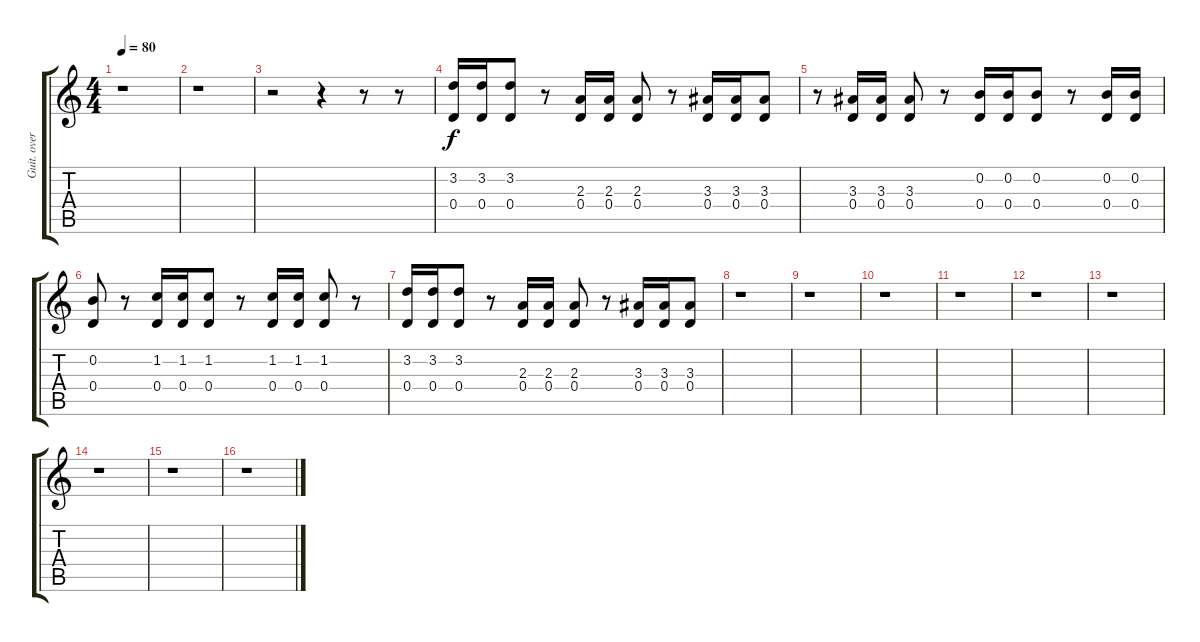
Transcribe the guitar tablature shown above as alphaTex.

\track ("Guit. overdub" "Guit. over") {instrument overdrivenguitar}
\staff {score tabs}
\tuning (E4 B3 G3 D3 A2 E2) {hide}
\ts (4 4)
\tempo 80
\clef g2
\ks c
r.1{dy f} |
r.1 |
r.2 r.4 r.8 r.8 |
(3.2 0.4).16 (3.2 0.4).16 (3.2 0.4).8 r.8 (2.3 0.4).16 (2.3 0.4).16 (2.3 0.4).8 r.8 (3.3 0.4).16 (3.3 0.4).16 (3.3 0.4).8 |
r.8 (3.3 0.4).16 (3.3 0.4).16 (3.3 0.4).8 r.8 (0.2 0.4).16 (0.2 0.4).16 (0.2 0.4).8 r.8 (0.2 0.4).16 (0.2 0.4).16 |
(0.2 0.4).8 r.8 (1.2 0.4).16 (1.2 0.4).16 (1.2 0.4).8 r.8 (1.2 0.4).16 (1.2 0.4).16 (1.2 0.4).8 r.8 |
(3.2 0.4).16 (3.2 0.4).16 (3.2 0.4).8 r.8 (2.3 0.4).16 (2.3 0.4).16 (2.3 0.4).8 r.8 (3.3 0.4).16 (3.3 0.4).16 (3.3 0.4).8 |
r.1 |
r.1 |
r.1 |
r.1 |
r.1 |
r.1 |
r.1 |
r.1 |
r.1
